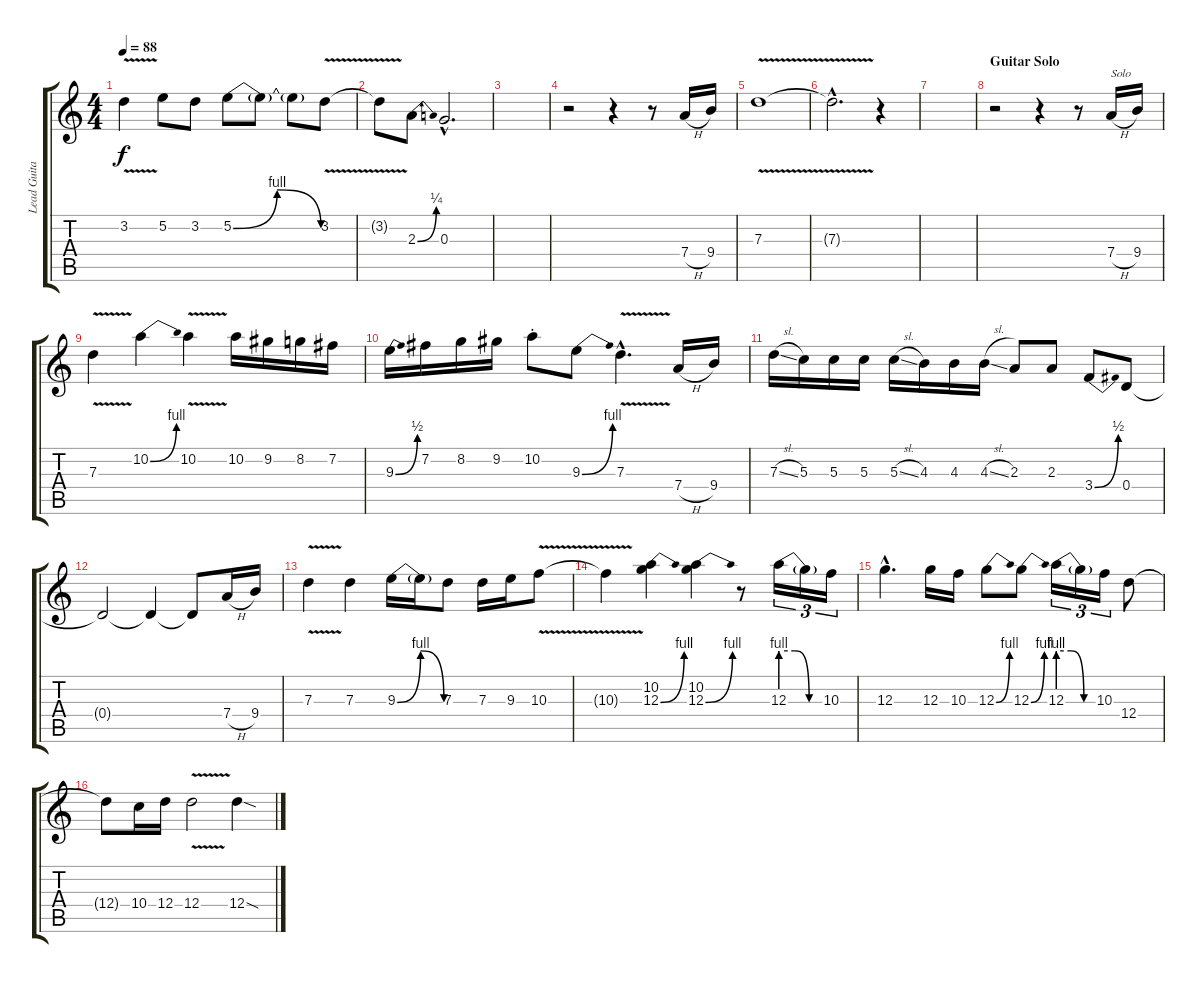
\track ("Lead Guitar" "Lead Guita") {instrument overdrivenguitar}
\staff {score tabs}
\tuning (E4 B3 G3 D3 A2 E2) {hide}
\ts (4 4)
\tempo 88
\clef g2
\ks c
3.2{v}.4{dy f} 5.2.8 3.2.8 5.2{be (bendrelease 0 0 30 4 30 4 60 0)}.8 5.2{t}.8 5.2{t}.8 3.2{v}.8 |
3.2{t}.8 2.3{be (bend 0 0 60 1)}.8 0.3{hac}.2{d} |
|
r.2 r.4 r.8 7.4{h}.16 9.4.16 |
7.3{v}.1 |
7.3{hac t}.2{d} r.4 |
|
\section ("" "Guitar Solo")
r.2 r.4 r.8 7.4{h}.16{txt "Solo"} 9.4.16 |
7.3{v}.4 10.2{be (bend 0 0 60 4)}.4 10.2{v}.4 10.2.16 9.2.16 8.2.16 7.2.16 |
9.3{be (bend 0 0 60 2)}.16 7.2.16 8.2.16 9.2.16 10.2{st}.8 9.3{be (bend 0 0 60 4)}.8 7.3{v hac}.4{d} 7.4{h}.16 9.4.16 |
7.3{sl}.16 5.3.16 5.3.16 5.3.16 5.3{sl}.16 4.3.16 4.3.16 4.3{sl}.16 2.3.8 2.3.8 3.4{be (bend 0 0 60 2)}.8 0.4.8 |
0.4{t}.2 0.4{t}.4 0.4{t}.8 7.4{h}.16 9.4.16 |
7.3{v}.4 7.3.4 9.3{be (bendrelease 0 0 30 4 30 4 60 0)}.16 9.3{t}.16 7.3.8 7.3.16 9.3.16 10.3{v}.8 |
10.3{t}.4 (10.2 12.3{be (bend 0 0 60 4)}).4 (10.2 12.3{be (bend 0 0 60 4)}).4 r.8 12.3{be (custom 0 4 20 4 40 0 60 0)}.16{tu (3 2)} 12.3{t}.16{tu (3 2)} 10.3.16{tu (3 2)} |
12.3{hac}.4{d} 12.3.16 10.3.16 12.3{be (bend 0 0 60 4)}.8 12.3{be (bend 0 0 60 4)}.8 12.3{be (custom 0 4 20 4 40 0 60 0)}.16{tu (3 2)} 12.3{t}.16{tu (3 2)} 10.3.16{tu (3 2)} 12.4.8 |
12.4{t}.8 10.4.16 12.4.16 12.4{v}.2 12.4{sod}.4
